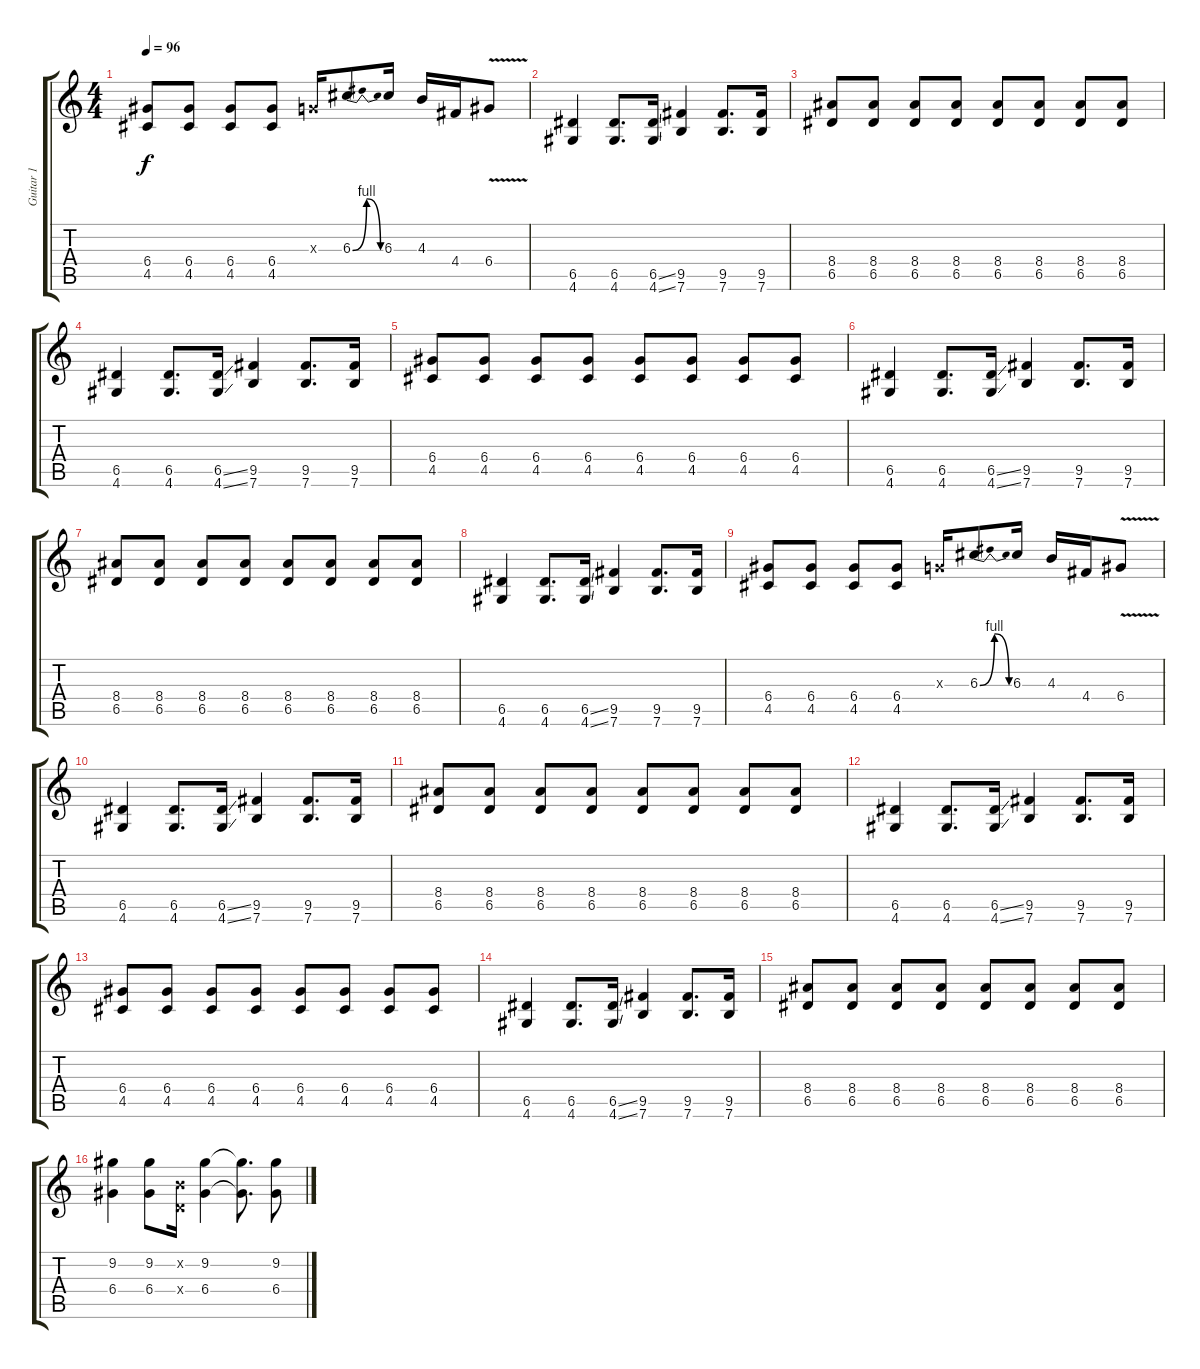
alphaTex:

\track ("Guitar 1" "Guitar 1") {instrument overdrivenguitar}
\staff {score tabs}
\tuning (E4 B3 G3 D3 A2 E2) {hide}
\ts (4 4)
\tempo 96
\clef g2
\ks c
(6.4 4.5).8{dy f} (6.4 4.5).8 (6.4 4.5).8 (6.4 4.5).8 0.3{x}.16 6.3{be (bendrelease 0 0 10 4 38 4 60 0)}.8 6.3.16 4.3.16 4.4.16 6.4{v}.8 |
(6.5 4.6).4 (6.5 4.6).8{d} (6.5{ss} 4.6{ss}).16 (9.5 7.6).4 (9.5 7.6).8{d} (9.5 7.6).16 |
(8.4 6.5).8 (8.4 6.5).8 (8.4 6.5).8 (8.4 6.5).8 (8.4 6.5).8 (8.4 6.5).8 (8.4 6.5).8 (8.4 6.5).8 |
(6.5 4.6).4 (6.5 4.6).8{d} (6.5{ss} 4.6{ss}).16 (9.5 7.6).4 (9.5 7.6).8{d} (9.5 7.6).16 |
(6.4 4.5).8 (6.4 4.5).8 (6.4 4.5).8 (6.4 4.5).8 (6.4 4.5).8 (6.4 4.5).8 (6.4 4.5).8 (6.4 4.5).8 |
(6.5 4.6).4 (6.5 4.6).8{d} (6.5{ss} 4.6{ss}).16 (9.5 7.6).4 (9.5 7.6).8{d} (9.5 7.6).16 |
(8.4 6.5).8 (8.4 6.5).8 (8.4 6.5).8 (8.4 6.5).8 (8.4 6.5).8 (8.4 6.5).8 (8.4 6.5).8 (8.4 6.5).8 |
(6.5 4.6).4 (6.5 4.6).8{d} (6.5{ss} 4.6{ss}).16 (9.5 7.6).4 (9.5 7.6).8{d} (9.5 7.6).16 |
(6.4 4.5).8 (6.4 4.5).8 (6.4 4.5).8 (6.4 4.5).8 0.3{x}.16 6.3{be (bendrelease 0 0 10 4 38 4 60 0)}.8 6.3.16 4.3.16 4.4.16 6.4{v}.8 |
(6.5 4.6).4 (6.5 4.6).8{d} (6.5{ss} 4.6{ss}).16 (9.5 7.6).4 (9.5 7.6).8{d} (9.5 7.6).16 |
(8.4 6.5).8 (8.4 6.5).8 (8.4 6.5).8 (8.4 6.5).8 (8.4 6.5).8 (8.4 6.5).8 (8.4 6.5).8 (8.4 6.5).8 |
(6.5 4.6).4 (6.5 4.6).8{d} (6.5{ss} 4.6{ss}).16 (9.5 7.6).4 (9.5 7.6).8{d} (9.5 7.6).16 |
(6.4 4.5).8 (6.4 4.5).8 (6.4 4.5).8 (6.4 4.5).8 (6.4 4.5).8 (6.4 4.5).8 (6.4 4.5).8 (6.4 4.5).8 |
(6.5 4.6).4 (6.5 4.6).8{d} (6.5{ss} 4.6{ss}).16 (9.5 7.6).4 (9.5 7.6).8{d} (9.5 7.6).16 |
(8.4 6.5).8 (8.4 6.5).8 (8.4 6.5).8 (8.4 6.5).8 (8.4 6.5).8 (8.4 6.5).8 (8.4 6.5).8 (8.4 6.5).8 |
(9.2 6.4).4 (9.2 6.4).8 (0.2{x} 0.4{x}).16 (9.2 6.4).4 (9.2{t} 6.4{t}).8{d} (9.2 6.4).8
